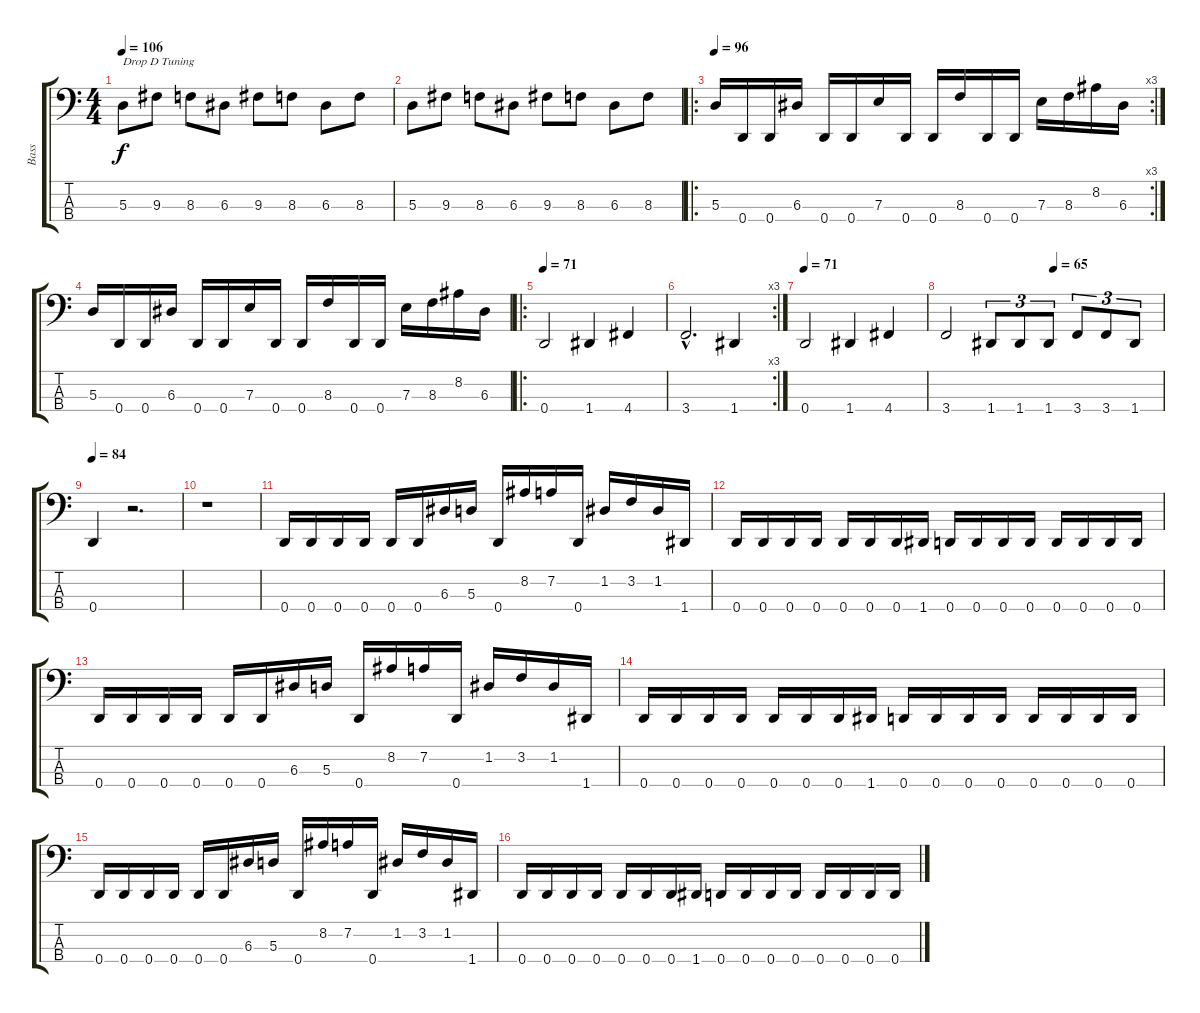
\track ("Bass" "Bass") {instrument electricbasspick}
\staff {score tabs}
\tuning (G2 D2 A1 D1) {hide}
\ts (4 4)
\tempo 106
\clef f4
\ks c
5.3.8{txt "Drop D Tuning" dy f instrument electricbasspick} 9.3.8 8.3.8 6.3.8 9.3.8 8.3.8 6.3.8 8.3.8 |
5.3.8 9.3.8 8.3.8 6.3.8 9.3.8 8.3.8 6.3.8 8.3.8 |
\ro
\rc 3
\tempo 96
5.3.16 0.4.16 0.4.16 6.3.16 0.4.16 0.4.16 7.3.16 0.4.16 0.4.16 8.3.16 0.4.16 0.4.16 7.3.16 8.3.16 8.2.16 6.3.16 |
5.3.16 0.4.16 0.4.16 6.3.16 0.4.16 0.4.16 7.3.16 0.4.16 0.4.16 8.3.16 0.4.16 0.4.16 7.3.16 8.3.16 8.2.16 6.3.16 |
\ro
\tempo 71
0.4.2 1.4.4 4.4.4 |
\rc 3
3.4{hac}.2{d} 1.4.4 |
\tempo 71
0.4.2 1.4.4 4.4.4 |
\tempo (65 0.5)
3.4.2 1.4.8{tu (3 2)} 1.4.8{tu (3 2)} 1.4.8{tu (3 2)} 3.4.8{tu (3 2)} 3.4.8{tu (3 2)} 1.4.8{tu (3 2)} |
\tempo 84
0.4.4 r.2{d} |
r.1 |
0.4.16 0.4.16 0.4.16 0.4.16 0.4.16 0.4.16 6.3.16 5.3.16 0.4.16 8.2.16 7.2.16 0.4.16 1.2.16 3.2.16 1.2.16 1.4.16 |
0.4.16 0.4.16 0.4.16 0.4.16 0.4.16 0.4.16 0.4.16 1.4.16 0.4.16 0.4.16 0.4.16 0.4.16 0.4.16 0.4.16 0.4.16 0.4.16 |
0.4.16 0.4.16 0.4.16 0.4.16 0.4.16 0.4.16 6.3.16 5.3.16 0.4.16 8.2.16 7.2.16 0.4.16 1.2.16 3.2.16 1.2.16 1.4.16 |
0.4.16 0.4.16 0.4.16 0.4.16 0.4.16 0.4.16 0.4.16 1.4.16 0.4.16 0.4.16 0.4.16 0.4.16 0.4.16 0.4.16 0.4.16 0.4.16 |
0.4.16 0.4.16 0.4.16 0.4.16 0.4.16 0.4.16 6.3.16 5.3.16 0.4.16 8.2.16 7.2.16 0.4.16 1.2.16 3.2.16 1.2.16 1.4.16 |
0.4.16 0.4.16 0.4.16 0.4.16 0.4.16 0.4.16 0.4.16 1.4.16 0.4.16 0.4.16 0.4.16 0.4.16 0.4.16 0.4.16 0.4.16 0.4.16
